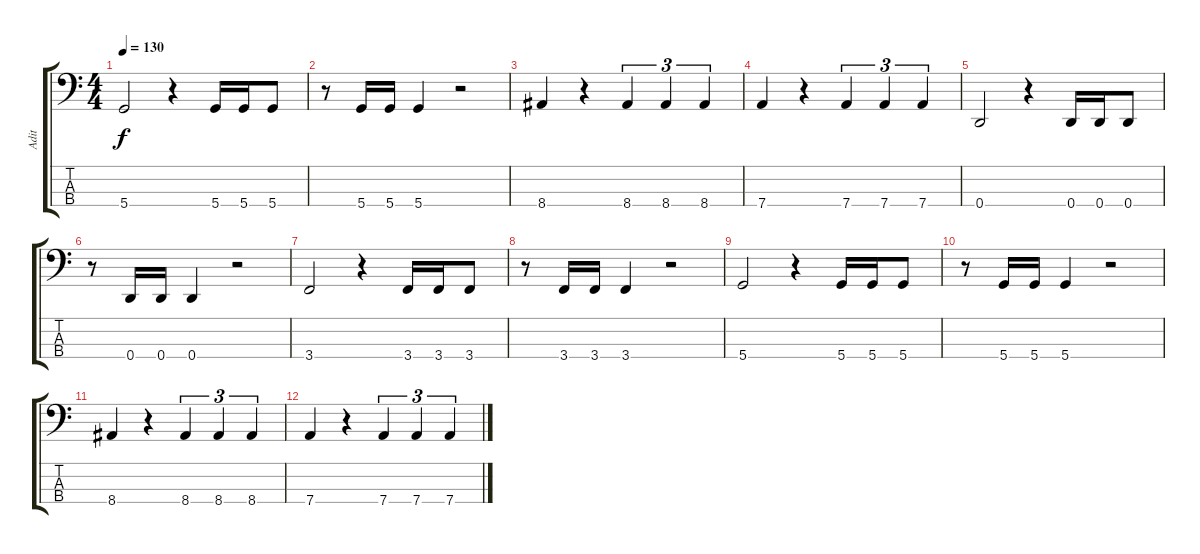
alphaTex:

\track ("Adit" "Adit") {instrument electricbassfinger}
\staff {score tabs}
\tuning (G2 D2 A1 D1) {hide}
\ts (4 4)
\tempo 130
\clef f4
\ks c
5.4.2{dy f} r.4 5.4.16 5.4.16 5.4.8 |
r.8 5.4.16 5.4.16 5.4.4 r.2 |
8.4.4 r.4 8.4.4{tu (3 2)} 8.4.4{tu (3 2)} 8.4.4{tu (3 2)} |
7.4.4 r.4 7.4.4{tu (3 2)} 7.4.4{tu (3 2)} 7.4.4{tu (3 2)} |
0.4.2 r.4 0.4.16 0.4.16 0.4.8 |
r.8 0.4.16 0.4.16 0.4.4 r.2 |
3.4.2 r.4 3.4.16 3.4.16 3.4.8 |
r.8 3.4.16 3.4.16 3.4.4 r.2 |
5.4.2 r.4 5.4.16 5.4.16 5.4.8 |
r.8 5.4.16 5.4.16 5.4.4 r.2 |
8.4.4 r.4 8.4.4{tu (3 2)} 8.4.4{tu (3 2)} 8.4.4{tu (3 2)} |
7.4.4 r.4 7.4.4{tu (3 2)} 7.4.4{tu (3 2)} 7.4.4{tu (3 2)}
